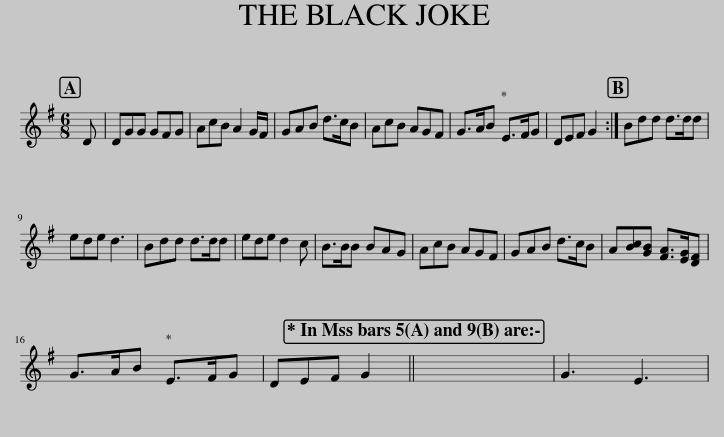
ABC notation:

X:1
L:1/8
M:6/8
I:linebreak $
K:G
V:1 treble
V:1
 D | DGG GFG | AcB A2 G/F/ | GAB d>cB | AcB AGF | %5
 G>AB E>FG | DEF G2 :| Bdd d>dd |$ ede d3 | Bdd d>dd | %10
 ede d2 c | B>BB BAG | AcB AGF | GAB d>cB | A[Bc][GB] [FA]>[EG][DF] |$ %15
 G>AB E>FG | DEF G2 || x6 | G3 E3 | %19
